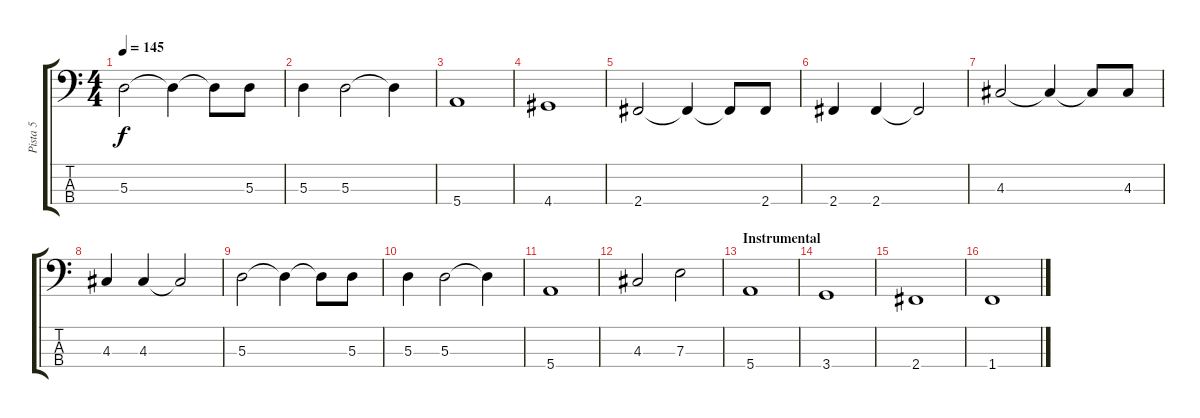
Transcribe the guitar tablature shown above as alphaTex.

\track ("Pista 5" "Pista 5") {instrument electricbassfinger}
\staff {score tabs}
\tuning (G2 D2 A1 E1) {hide}
\ts (4 4)
\tempo 145
\clef f4
\ks c
5.3.2{dy f} 5.3{t}.4 5.3{t}.8 5.3.8 |
5.3.4 5.3.2 5.3{t}.4 |
5.4.1 |
4.4.1 |
2.4.2 2.4{t}.4 2.4{t}.8 2.4.8 |
2.4.4 2.4.4 2.4{t}.2 |
4.3.2 4.3{t}.4 4.3{t}.8 4.3.8 |
4.3.4 4.3.4 4.3{t}.2 |
5.3.2 5.3{t}.4 5.3{t}.8 5.3.8 |
5.3.4 5.3.2 5.3{t}.4 |
5.4.1 |
4.3.2 7.3.2 |
\section ("" "Instrumental")
5.4.1 |
3.4.1 |
2.4.1 |
1.4.1
